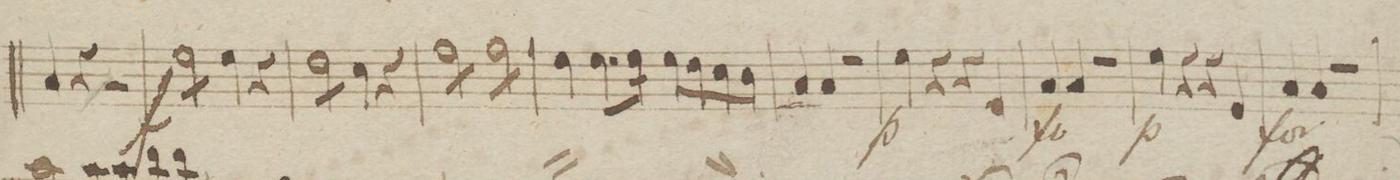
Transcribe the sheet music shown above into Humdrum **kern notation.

**kern	**dynam
*I"Viola	*
*clefC3	*
*k[b-e-]	*
*met(c)	*
*M4/4	*
4B-/	.
4r	.
2r	.
=95	=95
*tremolo	*
8f\L	f
8f\	.
8f\	.
8f\J	.
*Xtremolo	*
4f\	.
4r	.
=96	=96
*tremolo	*
8e-\L	.
8e-\	.
8e-\	.
8e-\J	.
*Xtremolo	*
4d\	.
4r	.
=97	=97
*tremolo	*
8g\L	.
8g\	.
8g\	.
8g\J	.
8g\L	.
8g\	.
8g\	.
8g\J	.
=98	=98
*Xtremolo	*
4f\	.
8.f\L	.
16f\Jk	.
8f\L	.
8e-\	.
8d\	.
8c\J	.
=99	=99
4B-/	.
4B-/	.
2r	.
=100	=100
4f\	p
4r	.
4r	.
4F/	.
=101	=101
4B-/	f
4B-/	.
2r	.
=102	=102
4f\	p
4r	.
4r	.
4F/	.
=103	=103
4B-/	f
4B-/	.
2r	.
=104	=104
*-	*-
